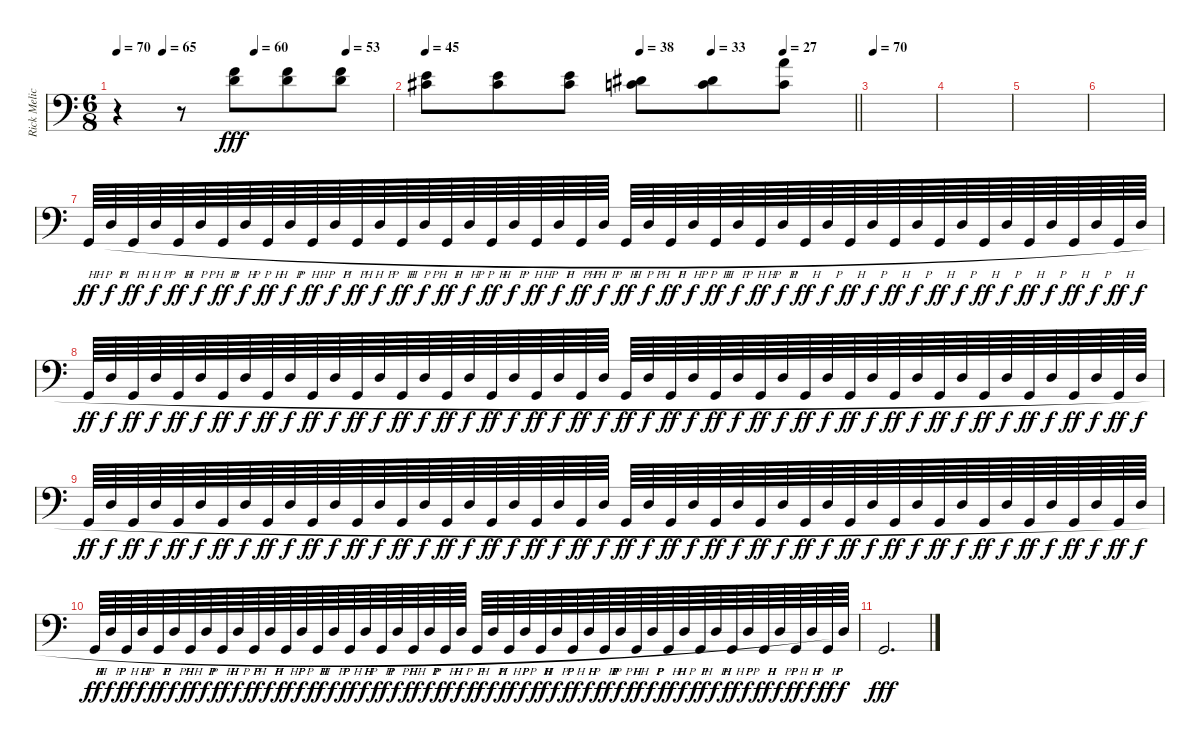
\track ("Rick Melick left Hand" "Rick Melic") {instrument brightacousticpiano}
\staff {score}
\tuning (Bb3 Gb3 Db3 Ab2 Eb2 Bb1 F1) {hide}
\ts (6 8)
\tempo 70
\tempo (65 0.16666666666666666)
\tempo (60 0.5)
\tempo (53 0.8333333333333334)
\clef f4
\ks c
r.4{dy f} r.8 (16.3 18.4).8{dy fff} (16.3 18.4).8 (16.3 18.4).8 |
\tempo 45
\tempo (38 0.5)
\tempo (33 0.6666666666666666)
\tempo (27 0.8333333333333334)
\barLineRight lightlight
(15.3 17.4).8 (15.3 17.4).8 (15.3 17.4).8 (14.3 16.4).8 (14.3 16.4).8 (15.2 16.4).8 |
\tempo 70
|
|
|
|
4.5{h}.64{dy ff} 11.5{h}.64{dy f} 4.5{h}.64{dy ff} 11.5{h}.64{dy f} 4.5{h}.64{dy ff} 11.5{h}.64{dy f} 4.5{h}.64{dy ff} 11.5{h}.64{dy f} 4.5{h}.64{dy ff} 11.5{h}.64{dy f} 4.5{h}.64{dy ff} 11.5{h}.64{dy f} 4.5{h}.64{dy ff} 11.5{h}.64{dy f} 4.5{h}.64{dy ff} 11.5{h}.64{dy f} 4.5{h}.64{dy ff} 11.5{h}.64{dy f} 4.5{h}.64{dy ff} 11.5{h}.64{dy f} 4.5{h}.64{dy ff} 11.5{h}.64{dy f} 4.5{h}.64{dy ff} 11.5{h}.64{dy f} 4.5{h}.64{dy ff} 11.5{h}.64{dy f} 4.5{h}.64{dy ff} 11.5{h}.64{dy f} 4.5{h}.64{dy ff} 11.5{h}.64{dy f} 4.5{h}.64{dy ff} 11.5{h}.64{dy f} 4.5{h}.64{dy ff} 11.5{h}.64{dy f} 4.5{h}.64{dy ff} 11.5{h}.64{dy f} 4.5{h}.64{dy ff} 11.5{h}.64{dy f} 4.5{h}.64{dy ff} 11.5{h}.64{dy f} 4.5{h}.64{dy ff} 11.5{h}.64{dy f} 4.5{h}.64{dy ff} 11.5{h}.64{dy f} 4.5{h}.64{dy ff} 11.5{h}.64{dy f} 4.5{h}.64{dy ff} 11.5{h}.64{dy f} |
4.5{h}.64{dy ff} 11.5{h}.64{dy f} 4.5{h}.64{dy ff} 11.5{h}.64{dy f} 4.5{h}.64{dy ff} 11.5{h}.64{dy f} 4.5{h}.64{dy ff} 11.5{h}.64{dy f} 4.5{h}.64{dy ff} 11.5{h}.64{dy f} 4.5{h}.64{dy ff} 11.5{h}.64{dy f} 4.5{h}.64{dy ff} 11.5{h}.64{dy f} 4.5{h}.64{dy ff} 11.5{h}.64{dy f} 4.5{h}.64{dy ff} 11.5{h}.64{dy f} 4.5{h}.64{dy ff} 11.5{h}.64{dy f} 4.5{h}.64{dy ff} 11.5{h}.64{dy f} 4.5{h}.64{dy ff} 11.5{h}.64{dy f} 4.5{h}.64{dy ff} 11.5{h}.64{dy f} 4.5{h}.64{dy ff} 11.5{h}.64{dy f} 4.5{h}.64{dy ff} 11.5{h}.64{dy f} 4.5{h}.64{dy ff} 11.5{h}.64{dy f} 4.5{h}.64{dy ff} 11.5{h}.64{dy f} 4.5{h}.64{dy ff} 11.5{h}.64{dy f} 4.5{h}.64{dy ff} 11.5{h}.64{dy f} 4.5{h}.64{dy ff} 11.5{h}.64{dy f} 4.5{h}.64{dy ff} 11.5{h}.64{dy f} 4.5{h}.64{dy ff} 11.5{h}.64{dy f} 4.5{h}.64{dy ff} 11.5{h}.64{dy f} 4.5{h}.64{dy ff} 11.5{h}.64{dy f} |
4.5{h}.64{dy ff} 11.5{h}.64{dy f} 4.5{h}.64{dy ff} 11.5{h}.64{dy f} 4.5{h}.64{dy ff} 11.5{h}.64{dy f} 4.5{h}.64{dy ff} 11.5{h}.64{dy f} 4.5{h}.64{dy ff} 11.5{h}.64{dy f} 4.5{h}.64{dy ff} 11.5{h}.64{dy f} 4.5{h}.64{dy ff} 11.5{h}.64{dy f} 4.5{h}.64{dy ff} 11.5{h}.64{dy f} 4.5{h}.64{dy ff} 11.5{h}.64{dy f} 4.5{h}.64{dy ff} 11.5{h}.64{dy f} 4.5{h}.64{dy ff} 11.5{h}.64{dy f} 4.5{h}.64{dy ff} 11.5{h}.64{dy f} 4.5{h}.64{dy ff} 11.5{h}.64{dy f} 4.5{h}.64{dy ff} 11.5{h}.64{dy f} 4.5{h}.64{dy ff} 11.5{h}.64{dy f} 4.5{h}.64{dy ff} 11.5{h}.64{dy f} 4.5{h}.64{dy ff} 11.5{h}.64{dy f} 4.5{h}.64{dy ff} 11.5{h}.64{dy f} 4.5{h}.64{dy ff} 11.5{h}.64{dy f} 4.5{h}.64{dy ff} 11.5{h}.64{dy f} 4.5{h}.64{dy ff} 11.5{h}.64{dy f} 4.5{h}.64{dy ff} 11.5{h}.64{dy f} 4.5{h}.64{dy ff} 11.5{h}.64{dy f} 4.5{h}.64{dy ff} 11.5{h}.64{dy f} |
4.5{h}.64{dy ff} 11.5{h}.64{dy f} 4.5{h}.64{dy ff} 11.5{h}.64{dy f} 4.5{h}.64{dy ff} 11.5{h}.64{dy f} 4.5{h}.64{dy ff} 11.5{h}.64{dy f} 4.5{h}.64{dy ff} 11.5{h}.64{dy f} 4.5{h}.64{dy ff} 11.5{h}.64{dy f} 4.5{h}.64{dy ff} 11.5{h}.64{dy f} 4.5{h}.64{dy ff} 11.5{h}.64{dy f} 4.5{h}.64{dy ff} 11.5{h}.64{dy f} 4.5{h}.64{dy ff} 11.5{h}.64{dy f} 4.5{h}.64{dy ff} 11.5{h}.64{dy f} 4.5{h}.64{dy ff} 11.5{h}.64{dy f} 4.5{h}.64{dy ff} 11.5{h}.64{dy f} 4.5{h}.64{dy ff} 11.5{h}.64{dy f} 4.5{h}.64{dy ff} 11.5{h}.64{dy f} 4.5{h}.64{dy ff} 11.5{h}.64{dy f} 4.5{h}.64{dy ff} 11.5{h}.64{dy f} 4.5{h}.64{dy ff} 11.5{h}.64{dy f} 4.5{h}.64{dy ff} 11.5{h}.64{dy f} 4.5{h}.64{dy ff} 11.5{h}.64{dy f} 4.5{h}.64{dy ff} 11.5{h}.64{dy f} 4.5{h}.64{dy ff} 11.5{h}.64{dy f} 4.5{h}.64{dy ff} 11.5{h}.64{dy f} 4.5{h}.64{dy ff} 11.5.64{dy f} |
4.5.2{d dy fff}
